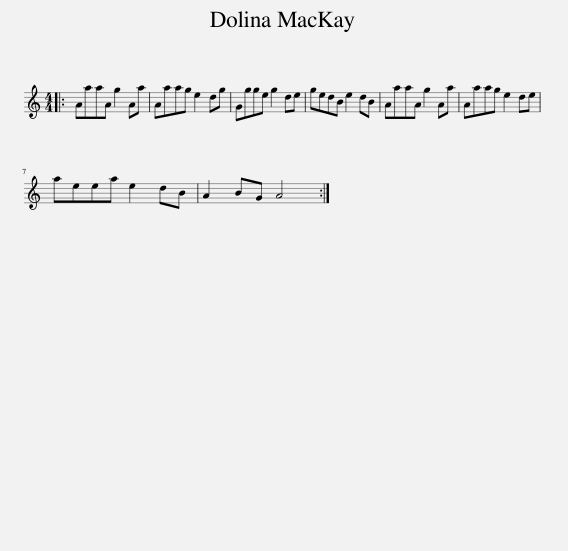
X:1
L:1/8
M:4/4
I:linebreak $
K:C
V:1 treble
V:1
|: AaaA g2 Aa | Aaag e2 dg | Ggge g2 de | gedB e2 dB | AaaA g2 Aa | %5
 Aaag e2 de |$ aeea e2 dB | A2 BG A4 :| %8
